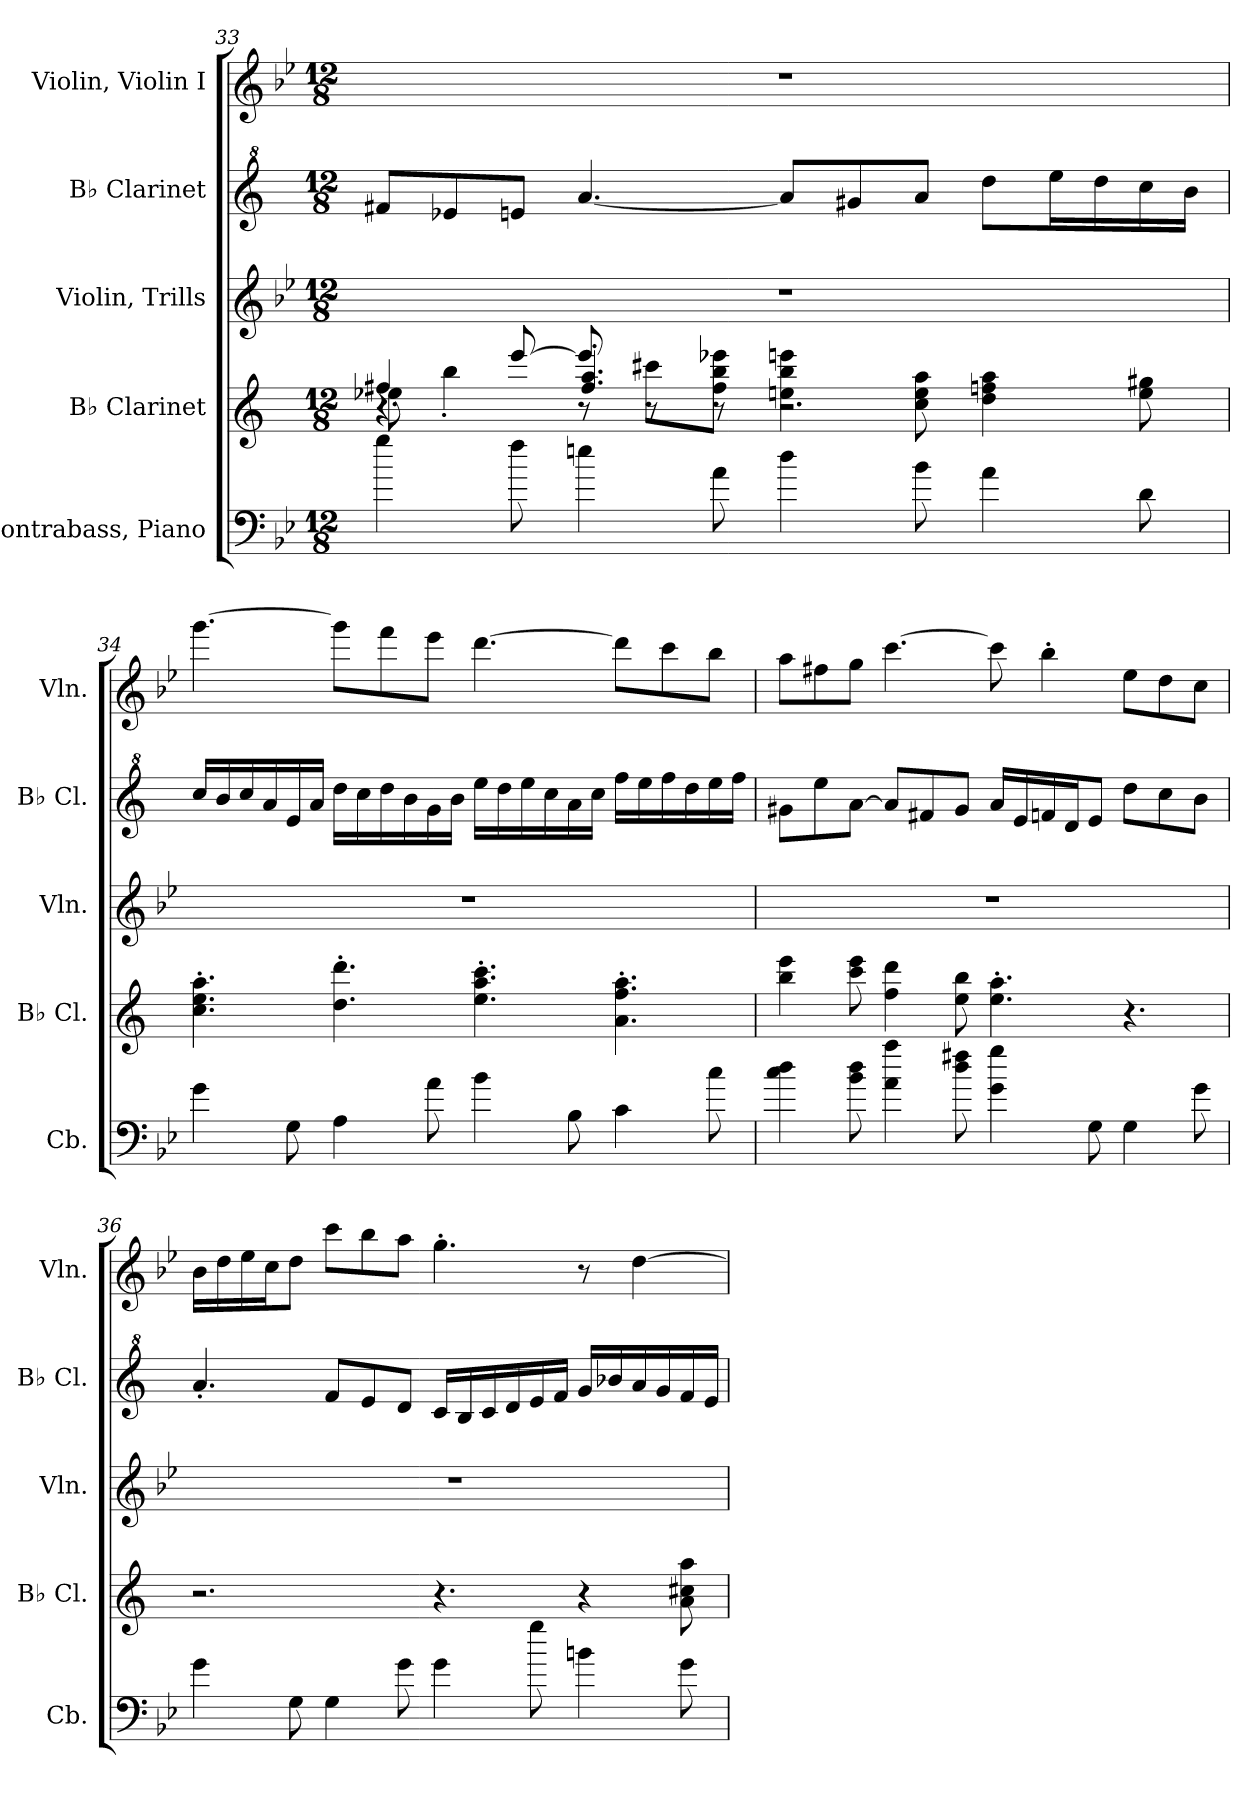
**kern	**kern	**kern	**kern	**kern
*part5	*part4	*part3	*part2	*part1
*staff5	*staff4	*staff3	*staff2	*staff1
*I"Contrabass, Piano	*I"B♭ Clarinet	*I"Violin, Trills	*I"B♭ Clarinet	*I"Violin, Violin I
*I'Cb.	*I'B♭ Cl.	*I'Vln.	*I'B♭ Cl.	*I'Vln.
!!LO:LB:g=z
*clefF4	*clefG2	*clefG2	*clefG^2	*clefG2
*ITrd7c12	*ITrd1c2	*	*ITrd1c2	*
*k[b-e-]	*k[b-e-]	*k[b-e-]	*k[b-e-]	*k[b-e-]
*M12/8	*M12/8	*M12/8	*M12/8	*M12/8
=33	=33	=33	=33	=33
*	*^	*	*	*
*	*	*^	*	*	*
4g\	4een/	8dd-X\	4.r	1.r	8een/L	1.r
.	.	4aa'\	.	.	8dd-X/	.
8f\	[8ddd/	.	.	.	8ddn/J	.
4en\	8ddd/]	8r	4.ee/' 4.gg/'	.	[4.gg/	.
.	8r	8bbn\L	.	.	.	.
8A\	8r	8ee\ 8aa\ 8ddd-X\J	.	.	.	.
4d\	2.r	4ddn\ 4aa\ 4dddn\	2.r	.	8gg/L]	.
.	.	.	.	.	8ff#X/	.
8B-\	.	8b-\ 8dd\ 8gg\	.	.	8gg/J	.
4A\	.	4cc\ 4ee-X\ 4gg\	.	.	8ccc\L	.
.	.	.	.	.	16ddd\L	.
.	.	.	.	.	16ccc\	.
8D\	.	8dd\ 8ff#X\	.	.	16bb-\	.
.	.	.	.	.	16aa\JJ	.
*	*v	*v	*v	*	*	*
=34	=34	=34	=34	=34
4G\	4.b-\' 4.dd\' 4.gg\'	1.r	16bb-/LL	[4.ggg\
.	.	.	16aa/	.
.	.	.	16bb-/	.
.	.	.	16gg/	.
8GG\	.	.	16dd/	.
.	.	.	16gg/JJ	.
4AA\	4.cc\' 4.ccc\'	.	16ccc\LL	8ggg\L]
.	.	.	16bb-\	.
.	.	.	16ccc\	8fff\
.	.	.	16aa\	.
8A\	.	.	16ff\	8eee-\J
.	.	.	16aa\JJ	.
4B-\	4.dd\' 4.gg\' 4.bb-\'	.	16ddd\LL	[4.ddd\
.	.	.	16ccc\	.
.	.	.	16ddd\	.
.	.	.	16bb-\	.
8BB-\	.	.	16gg\	.
.	.	.	16bb-\JJ	.
4C\	4.g\' 4.ee-\' 4.gg\'	.	16eee-\LL	8ddd\L]
.	.	.	16ddd\	.
.	.	.	16eee-\	8ccc\
.	.	.	16ccc\	.
8c\	.	.	16ddd\	8bb-\J
.	.	.	16eee-\JJ	.
!!LO:LB:g=z
=35	=35	=35	=35	=35
4c\ 4d\	4aa\ 4ddd\	1.r	8ff#X\L	8aa\L
.	.	.	8ddd\	8ff#X\
8B-\ 8d\	8bb-\ 8ddd\	.	[8gg\J	8gg\J
4A\ 4a\	4ee-\ 4ccc\	.	8gg/L]	[4.ccc\
.	.	.	8een/	.
8d\ 8f#X\	8dd\ 8aa\	.	8ff#/J	.
4G\ 4g\	4.dd\' 4.gg\'	.	16gg/LL	8ccc\]
.	.	.	16dd/	.
.	.	.	16ee-X/	4bb-'\
.	.	.	16cc/J	.
8GG\	.	.	8dd/J	.
4GG\	4.r	.	8ccc\L	8ee-\L
.	.	.	8bb-\	8dd\
8G\	.	.	8aa\J	8cc\J
=36	=36	=36	=36	=36
4G\	2.r	1.r	4.gg'/	16b-\LL
.	.	.	.	16dd\
.	.	.	.	16ee-\
.	.	.	.	16cc\J
8GG\	.	.	.	8dd\J
4GG\	.	.	8ee-/L	8ccc\L
.	.	.	8dd/	8bb-\
8G\	.	.	8cc/J	8aa\J
4G\	4.r	.	16b-/LL	4.gg'\
.	.	.	16a/	.
.	.	.	16b-/	.
.	.	.	16cc/	.
8g\	.	.	16dd/	.
.	.	.	16ee-/JJ	.
4Bn\	4r	.	16ff/LL	8r
.	.	.	16aa-X/	.
.	.	.	16gg/	[4dd\
.	.	.	16ff/	.
8G\	8g\ 8bn\ 8gg\	.	16ee-/	.
.	.	.	16dd/JJ	.
=	=	=	=	=
*-	*-	*-	*-	*-
